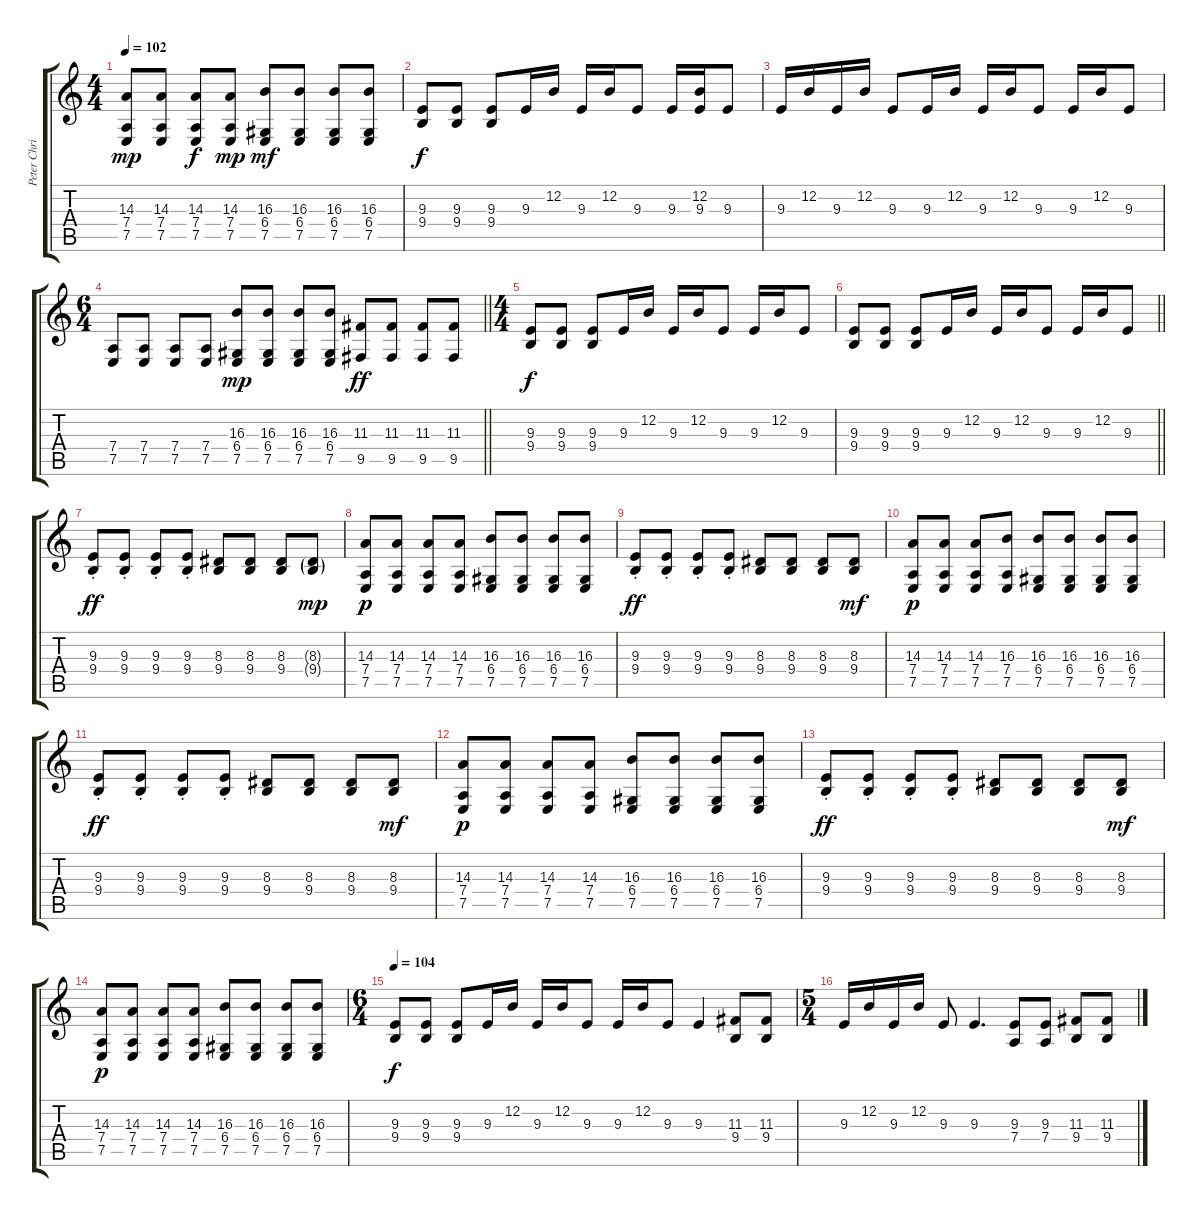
\track ("Peter Christopherson" "Peter Chri") {instrument marimba}
\staff {score tabs}
\tuning (E4 B3 G3 D3 A2 E2) {hide}
\ts (4 4)
\tempo 102
\clef g2
\ks c
(14.3 7.4 7.5).8{dy mp} (14.3 7.4 7.5).8 (14.3 7.4 7.5).8{dy f} (14.3 7.4 7.5).8{dy mp} (16.3 6.4 7.5).8{dy mf} (16.3 6.4 7.5).8 (16.3 6.4 7.5).8 (16.3 6.4 7.5).8 |
(9.3 9.4).8{dy f} (9.3 9.4).8 (9.3 9.4).8 9.3.16 12.2.16 9.3.16 12.2.16 9.3.8 9.3.16 (12.2 9.3).16 9.3.8 |
9.3.16 12.2.16 9.3.16 12.2.16 9.3.8 9.3.16 12.2.16 9.3.16 12.2.16 9.3.8 9.3.16 12.2.16 9.3.8 |
\ts (6 4)
\barLineRight lightlight
(7.4 7.5).8 (7.4 7.5).8 (7.4 7.5).8 (7.4 7.5).8 (16.3 6.4 7.5).8{dy mp} (16.3 6.4 7.5).8 (16.3 6.4 7.5).8 (16.3 6.4 7.5).8 (11.3 9.5).8{dy ff} (11.3 9.5).8 (11.3 9.5).8 (11.3 9.5).8 |
\ts (4 4)
(9.3 9.4).8{dy f} (9.3 9.4).8 (9.3 9.4).8 9.3.16 12.2.16 9.3.16 12.2.16 9.3.8 9.3.16 12.2.16 9.3.8 |
\barLineRight lightlight
(9.3 9.4).8 (9.3 9.4).8 (9.3 9.4).8 9.3.16 12.2.16 9.3.16 12.2.16 9.3.8 9.3.16 12.2.16 9.3.8 |
\section ("" "")
(9.3{st} 9.4{st}).8{dy ff} (9.3{st} 9.4{st}).8 (9.3{st} 9.4{st}).8 (9.3{st} 9.4{st}).8 (8.3 9.4).8 (8.3 9.4).8 (8.3 9.4).8 (8.3{g} 9.4{g}).8{dy mp} |
(14.3 7.4 7.5).8{dy p} (14.3 7.4 7.5).8 (14.3 7.4 7.5).8 (14.3 7.4 7.5).8 (16.3 6.4 7.5).8 (16.3 6.4 7.5).8 (16.3 6.4 7.5).8 (16.3 6.4 7.5).8 |
(9.3{st} 9.4{st}).8{dy ff} (9.3{st} 9.4{st}).8 (9.3{st} 9.4{st}).8 (9.3{st} 9.4{st}).8 (8.3 9.4).8 (8.3 9.4).8 (8.3 9.4).8 (8.3 9.4).8{dy mf} |
(14.3 7.4 7.5).8{dy p} (14.3 7.4 7.5).8 (14.3 7.4 7.5).8 (16.3 7.4 7.5).8 (16.3 6.4 7.5).8 (16.3 6.4 7.5).8 (16.3 6.4 7.5).8 (16.3 6.4 7.5).8 |
(9.3{st} 9.4{st}).8{dy ff} (9.3{st} 9.4{st}).8 (9.3{st} 9.4{st}).8 (9.3{st} 9.4{st}).8 (8.3 9.4).8 (8.3 9.4).8 (8.3 9.4).8 (8.3 9.4).8{dy mf} |
(14.3 7.4 7.5).8{dy p} (14.3 7.4 7.5).8 (14.3 7.4 7.5).8 (14.3 7.4 7.5).8 (16.3 6.4 7.5).8 (16.3 6.4 7.5).8 (16.3 6.4 7.5).8 (16.3 6.4 7.5).8 |
(9.3{st} 9.4{st}).8{dy ff} (9.3{st} 9.4{st}).8 (9.3{st} 9.4{st}).8 (9.3{st} 9.4{st}).8 (8.3 9.4).8 (8.3 9.4).8 (8.3 9.4).8 (8.3 9.4).8{dy mf} |
(14.3 7.4 7.5).8{dy p} (14.3 7.4 7.5).8 (14.3 7.4 7.5).8 (14.3 7.4 7.5).8 (16.3 6.4 7.5).8 (16.3 6.4 7.5).8 (16.3 6.4 7.5).8 (16.3 6.4 7.5).8 |
\ts (6 4)
\tempo 104
(9.3 9.4).8{dy f} (9.3 9.4).8 (9.3 9.4).8 9.3.16 12.2.16 9.3.16 12.2.16 9.3.8 9.3.16 12.2.16 9.3.8 9.3.4 (11.3 9.4).8 (11.3 9.4).8 |
\ts (5 4)
9.3.16 12.2.16 9.3.16 12.2.16 9.3.8 9.3.4{d} (9.3 7.4).8 (9.3 7.4).8 (11.3 9.4).8 (11.3 9.4).8
